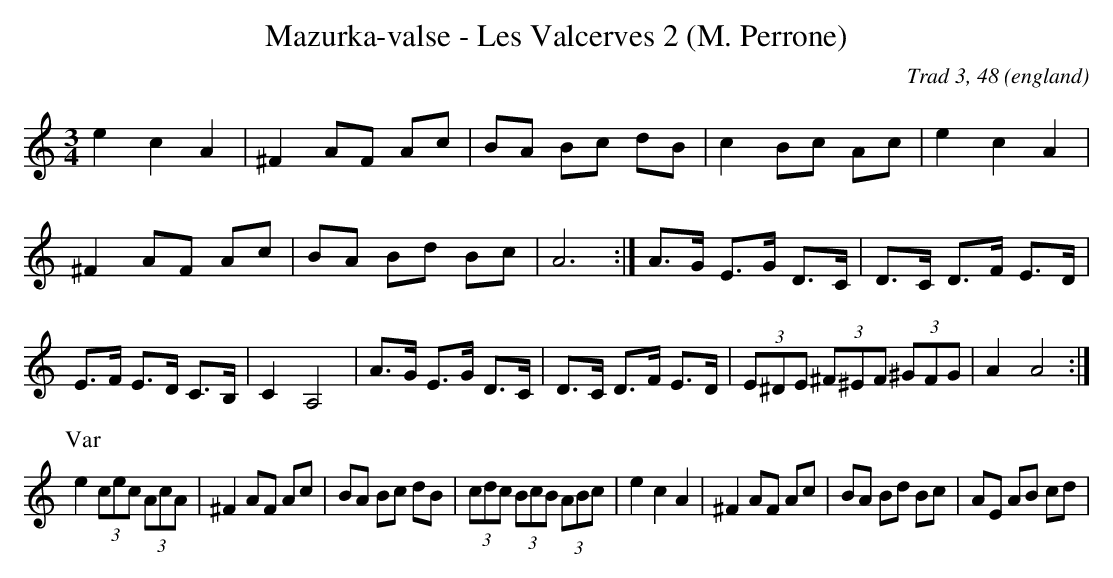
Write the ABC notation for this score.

X:1
T:Mazurka-valse - Les Valcerves 2 (M. Perrone)
O:england
C:Trad 3, 48
M:3/4
L:1/8
K:C
e2 c2A2|^F2AF Ac|BA Bc dB|c2Bc Ac|\
e2 c2A2|^F2AF Ac|BA Bd Bc|A6:|\
A>G E>G D>C|D>C D>F E>D|E>F E>D C>B,|C2A,4|\
A>G E>G D>C|D>C D>F E>D|(3E^DE (3^F^EF (3^GFG|A2A4:|
P:Var
e2 (3cec (3AcA|^F2AF Ac|BA Bc dB|(3cdc (3BcB (3ABc|\
e2 c2A2|^F2AF Ac|BA Bd Bc|AE AB cd|
